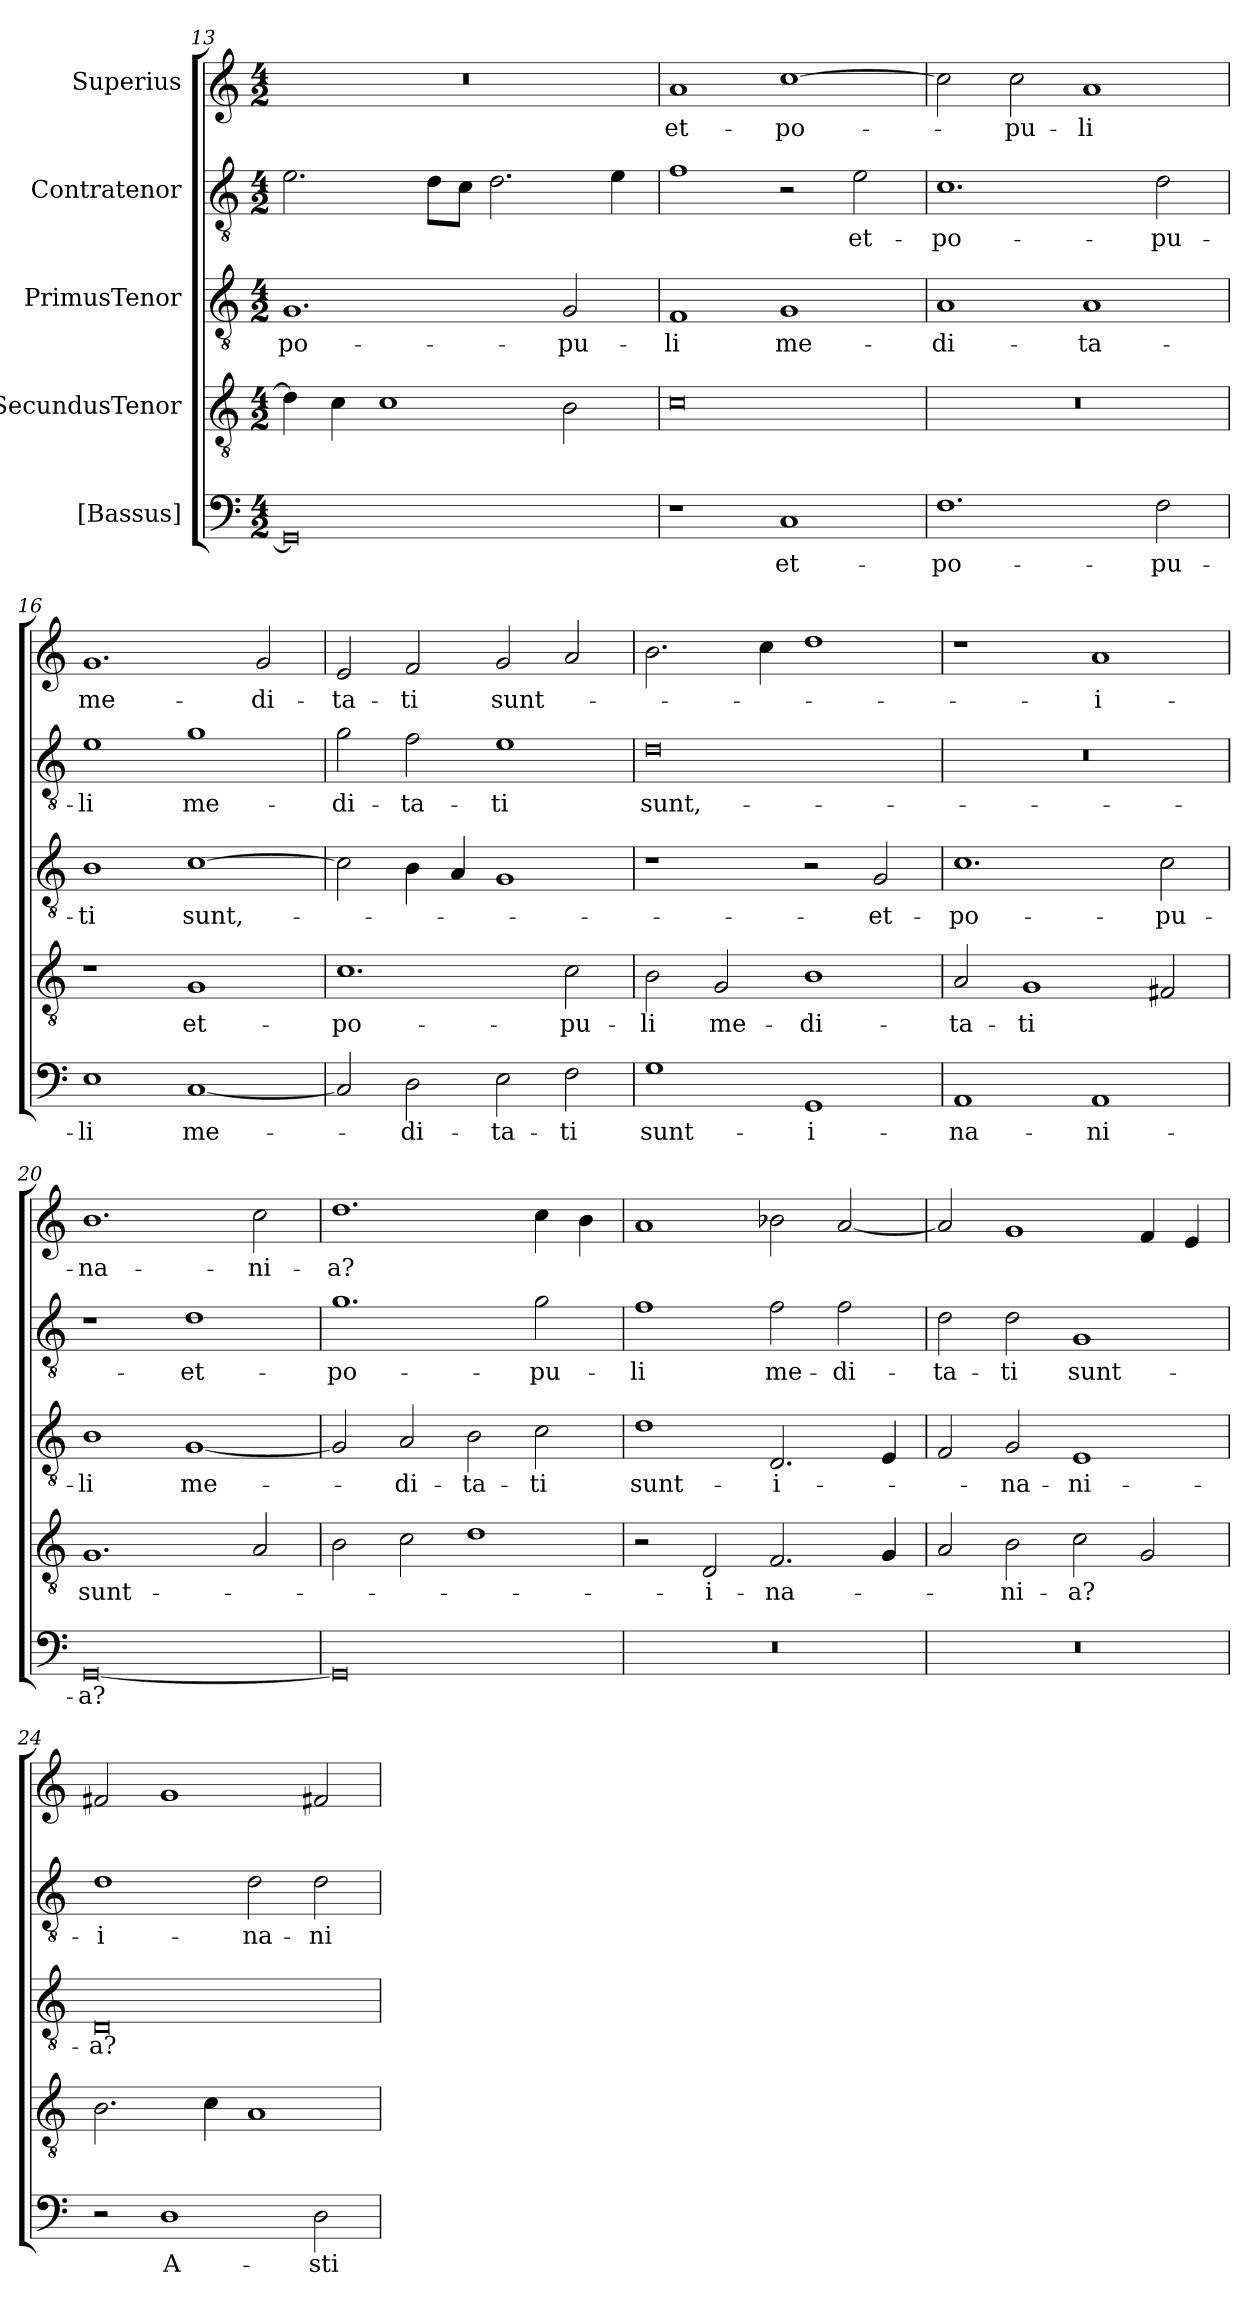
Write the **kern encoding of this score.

**kern	**text	**kern	**text	**kern	**text	**kern	**text	**kern	**text
*part5	*part5	*part4	*part4	*part3	*part3	*part2	*part2	*part1	*part1
*staff5	*staff5	*staff4	*staff4	*staff3	*staff3	*staff2	*staff2	*staff1	*staff1
*I"[Bassus]	*	*I"SecundusTenor	*	*I"PrimusTenor	*	*I"Contratenor	*	*I"Superius	*
*clefF4	*	*clefGv2	*	*clefGv2	*	*clefGv2	*	*clefG2	*
*k[]	*	*k[]	*	*k[]	*	*k[]	*	*k[]	*
*M4/2	*	*M4/2	*	*M4/2	*	*M4/2	*	*M4/2	*
=13	=13	=13	=13	=13	=13	=13	=13	=13	=13
0GG/]	.	4d\]	.	1.G/	po-	2.e\	.	0r	.
.	.	4c\	.	.	.	.	.	.	.
.	.	1c\	.	.	.	.	.	.	.
.	.	.	.	.	.	8d\L	.	.	.
.	.	.	.	.	.	8c\J	.	.	.
.	.	.	.	.	.	2.d\	.	.	.
.	.	2B\	.	2G/	-pu-	.	.	.	.
.	.	.	.	.	.	4e\	.	.	.
=14	=14	=14	=14	=14	=14	=14	=14	=14	=14
1r	.	0c\	.	1F/	-li	1f\	.	1a/	et-
1C/	et-	.	.	1G/	me-	2r	.	[1cc\	po-
.	.	.	.	.	.	2e\	et-	.	.
=15	=15	=15	=15	=15	=15	=15	=15	=15	=15
1.F\	po-	0r	.	1A/	-di-	1.c\	po-	2cc\]	.
.	.	.	.	.	.	.	.	2cc\	-pu-
.	.	.	.	1A/	-ta-	.	.	1a/	-li
2F\	-pu-	.	.	.	.	2d\	-pu-	.	.
=16	=16	=16	=16	=16	=16	=16	=16	=16	=16
1E\	-li	1r	.	1B\	-ti	1e\	-li	1.g/	me-
[1C/	me-	1G/	et-	[1c\	sunt,-	1g\	me-	.	.
.	.	.	.	.	.	.	.	2g/	-di-
=17	=17	=17	=17	=17	=17	=17	=17	=17	=17
2C/]	.	1.c\	po-	2c\]	.	2g\	-di-	2e/	-ta-
2D\	-di-	.	.	4B\	.	2f\	-ta-	2f/	-ti
.	.	.	.	4A/	.	.	.	.	.
2E\	-ta-	.	.	1G/	.	1e\	-ti	2g/	sunt-
2F\	-ti	2c\	-pu-	.	.	.	.	2a/	.
=18	=18	=18	=18	=18	=18	=18	=18	=18	=18
1G\	sunt-	2B\	-li	1r	.	0d\	sunt,-	2.b\	.
.	.	2G/	me-	.	.	.	.	.	.
.	.	.	.	.	.	.	.	4cc\	.
1GG/	i-	1B\	-di-	2r	.	.	.	1dd\	.
.	.	.	.	2G/	et-	.	.	.	.
=19	=19	=19	=19	=19	=19	=19	=19	=19	=19
1AA/	-na-	2A/	-ta-	1.c\	po-	0r	.	1r	.
.	.	1G/	-ti	.	.	.	.	.	.
1AA/	-ni-	.	.	.	.	.	.	1a/	i-
.	.	2F#X/	.	2c\	-pu-	.	.	.	.
=20	=20	=20	=20	=20	=20	=20	=20	=20	=20
[0GG/	-a?	1.G/	sunt-	1B\	-li	1r	.	1.b\	-na-
.	.	.	.	[1G/	me-	1d\	et-	.	.
.	.	2A/	.	.	.	.	.	2cc\	-ni-
=21	=21	=21	=21	=21	=21	=21	=21	=21	=21
0GG/]	.	2B\	.	2G/]	.	1.g\	po-	1.dd\	-a?
.	.	2c\	.	2A/	-di-	.	.	.	.
.	.	1d\	.	2B\	-ta-	.	.	.	.
.	.	.	.	2c\	-ti	2g\	-pu-	4cc\	.
.	.	.	.	.	.	.	.	4b\	.
=22	=22	=22	=22	=22	=22	=22	=22	=22	=22
0r	.	2r	.	1d\	sunt-	1f\	-li	1a/	.
.	.	2D/	i-	.	.	.	.	.	.
.	.	2.F/	-na-	2.D/	i-	2f\	me-	2b-X\	.
.	.	.	.	.	.	2f\	-di-	[2a/	.
.	.	4G/	.	4E/	.	.	.	.	.
=23	=23	=23	=23	=23	=23	=23	=23	=23	=23
0r	.	2A/	.	2F/	.	2d\	-ta-	2a/]	.
.	.	2B\	-ni-	2G/	-na-	2d\	-ti	1g/	.
.	.	2c\	-a?	1E/	-ni-	1G/	sunt-	.	.
.	.	2G/	.	.	.	.	.	4f/	.
.	.	.	.	.	.	.	.	4e/	.
=24	=24	=24	=24	=24	=24	=24	=24	=24	=24
2r	.	2.B\	.	0D/	-a?	1d\	i-	2f#X/	.
1D\	A-	.	.	.	.	.	.	1g/	.
.	.	4c\	.	.	.	.	.	.	.
.	.	1A/	.	.	.	2d\	-na-	.	.
2D\	-sti-	.	.	.	.	2d\	-ni-	2f#X/	.
=	=	=	=	=	=	=	=	=	=
*-	*-	*-	*-	*-	*-	*-	*-	*-	*-
